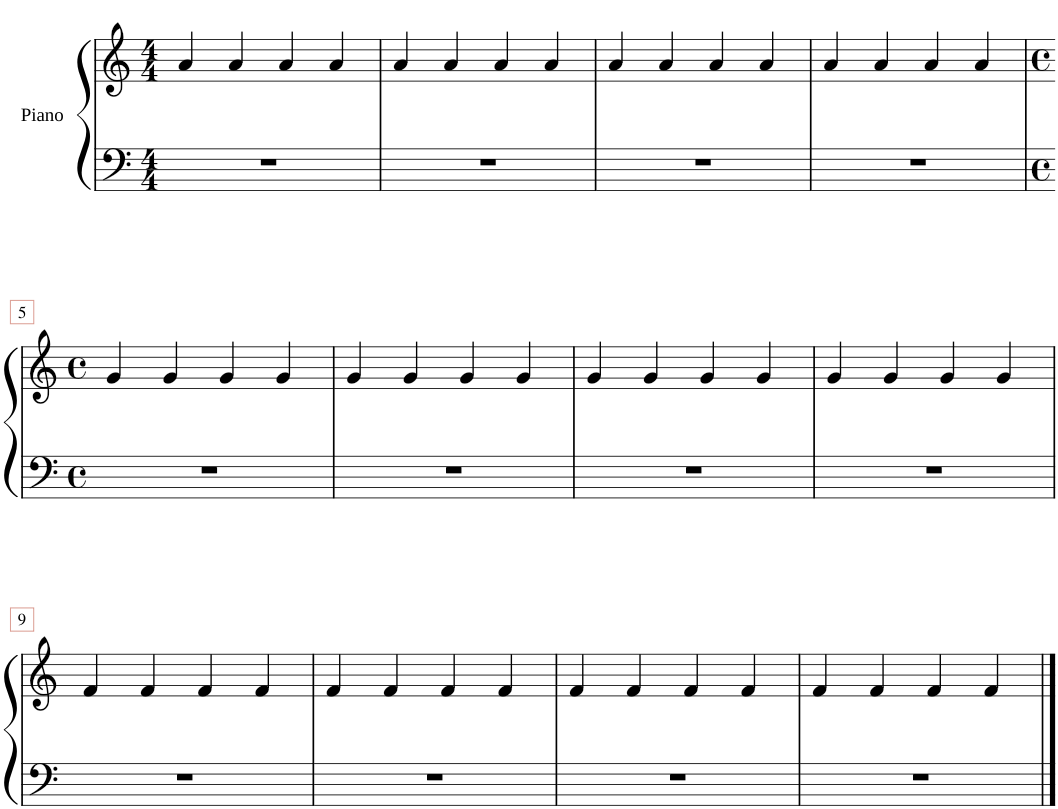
**kern	**kern
*part1	*part1
*staff2	*staff1
*I"Piano	*
*I'Pno	*
*clefF4	*clefG2
*k[]	*k[]
*M4/4	*M4/4
=1	=1
1r	4a/
.	4a/
.	4a/
.	4a/
=2	=2
1r	4a/
.	4a/
.	4a/
.	4a/
=3	=3
1r	4a/
.	4a/
.	4a/
.	4a/
=4	=4
1r	4a/
.	4a/
.	4a/
.	4a/
!!LO:LB:g=z
=5	=5
*M4/4	*M4/4
*met(c)	*met(c)
1r	4g/
.	4g/
.	4g/
.	4g/
=6	=6
1r	4g/
.	4g/
.	4g/
.	4g/
=7	=7
1r	4g/
.	4g/
.	4g/
.	4g/
=8	=8
1r	4g/
.	4g/
.	4g/
.	4g/
!!LO:LB:g=z
=9	=9
1r	4f/
.	4f/
.	4f/
.	4f/
=10	=10
1r	4f/
.	4f/
.	4f/
.	4f/
=11	=11
1r	4f/
.	4f/
.	4f/
.	4f/
=12	=12
1r	4f/
.	4f/
.	4f/
.	4f/
==	==
*-	*-
